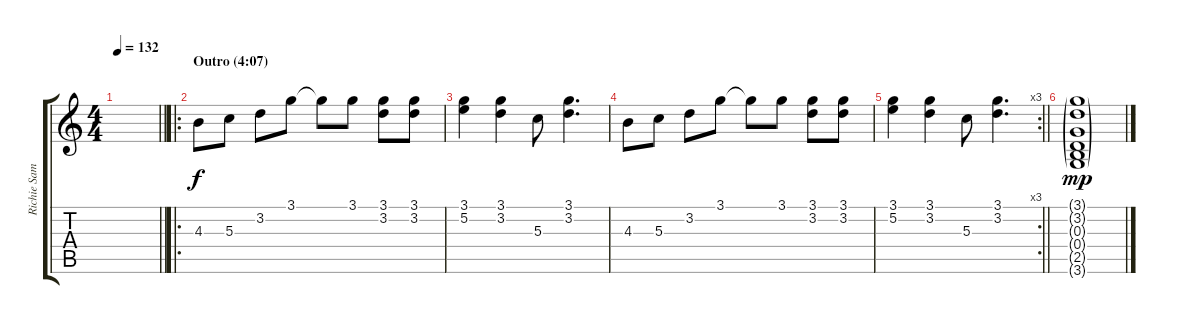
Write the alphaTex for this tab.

\track ("Richie Sambora Solos and Riffs" "Richie Sam") {instrument distortionguitar}
\staff {score tabs}
\tuning (E4 B3 G3 D3 A2 E2) {hide}
\ts (4 4)
\tempo 132
\clef g2
\barLineRight lightlight
\ks c
|
\ro
\section ("" "Outro (4:07)")
4.3.8 5.3.8 3.2.8 3.1.8 3.1{t}.8 3.1.8 (3.1 3.2).8 (3.1 3.2).8 |
(3.1 5.2).4 (3.1 3.2).4 5.3.8 (3.1 3.2).4{d} |
4.3.8 5.3.8 3.2.8 3.1.8 3.1{t}.8 3.1.8 (3.1 3.2).8 (3.1 3.2).8 |
\rc 3
\barLineRight lightlight
(3.1 5.2).4 (3.1 3.2).4 5.3.8 (3.1 3.2).4{d} |
(3.1{g} 3.2{g} 0.3{g} 0.4{g} 2.5{g} 3.6{g}).1{dy mp}
